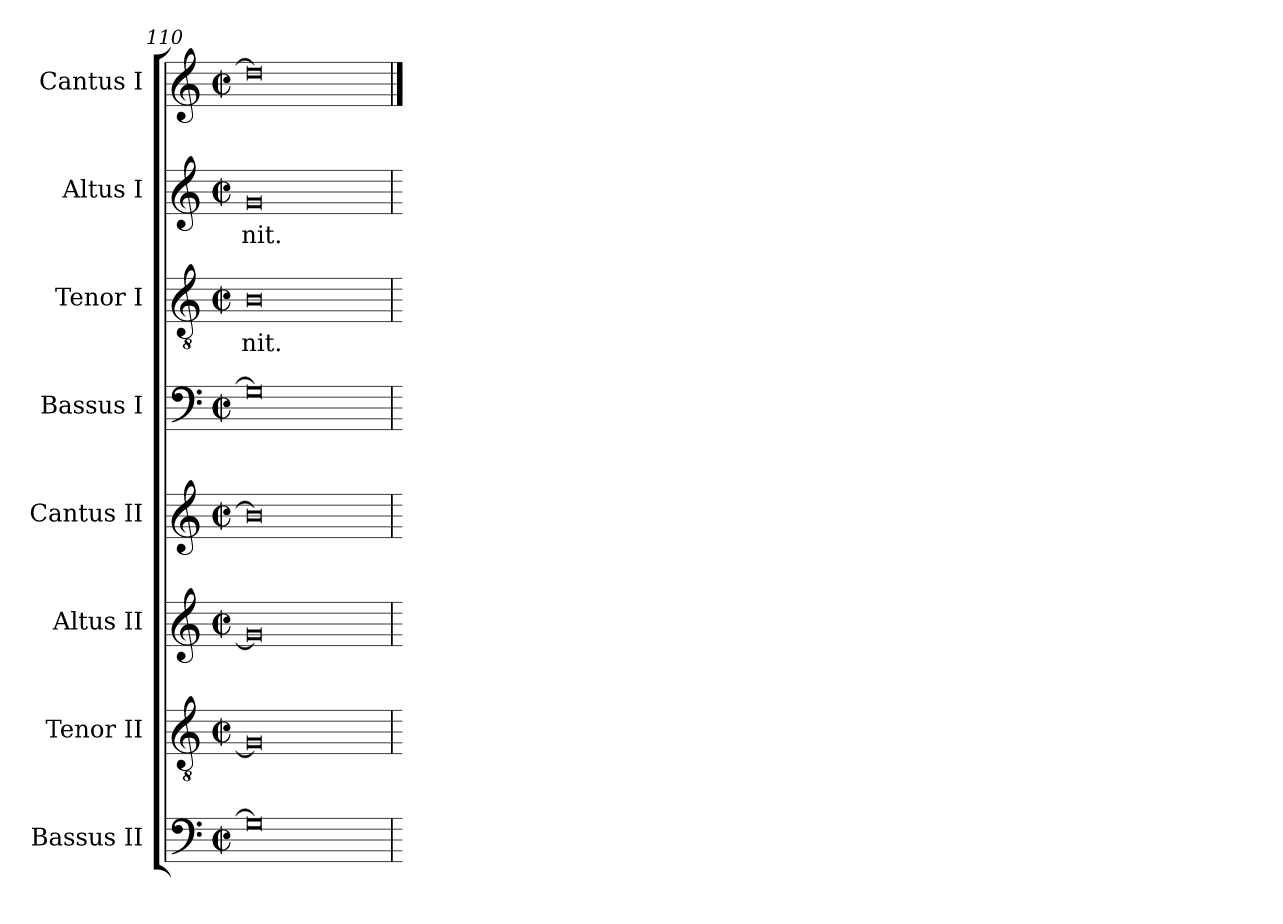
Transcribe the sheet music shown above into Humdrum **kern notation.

**kern	**kern	**kern	**kern	**kern	**kern	**text	**kern	**text	**kern
*part8	*part7	*part6	*part5	*part4	*part3	*part3	*part2	*part2	*part1
*staff8	*staff7	*staff6	*staff5	*staff4	*staff3	*staff3	*staff2	*staff2	*staff1
*I"Bassus II	*I"Tenor II	*I"Altus II	*I"Cantus II	*I"Bassus I	*I"Tenor I	*	*I"Altus I	*	*I"Cantus I
*clefF4	*clefGv2	*clefG2	*clefG2	*clefF4	*clefGv2	*	*clefG2	*	*clefG2
*	*	*	*	*	*	*	*k[]	*	*
*	*	*	*	*	*	*	*C:	*	*
*M2/2	*M2/2	*M2/2	*M2/2	*M2/2	*M2/2	*	*M2/2	*	*M2/2
*met(c|)	*met(c|)	*met(c|)	*met(c|)	*met(c|)	*met(c|)	*	*met(c|)	*	*met(c|)
=110	=110	=110	=110	=110	=110	=110	=110	=110	=110
!	!	!	!	!	!	!LO:LY:b:cj	!	!LO:LY:b:cj	!
0G]	0G]	0g]	0b]	0G]	0B	nit.	0g	-nit.	0dd]
=	=	=	=	=	=	==	=	==	==
*-	*-	*-	*-	*-	*-	*-	*-	*-	*-
